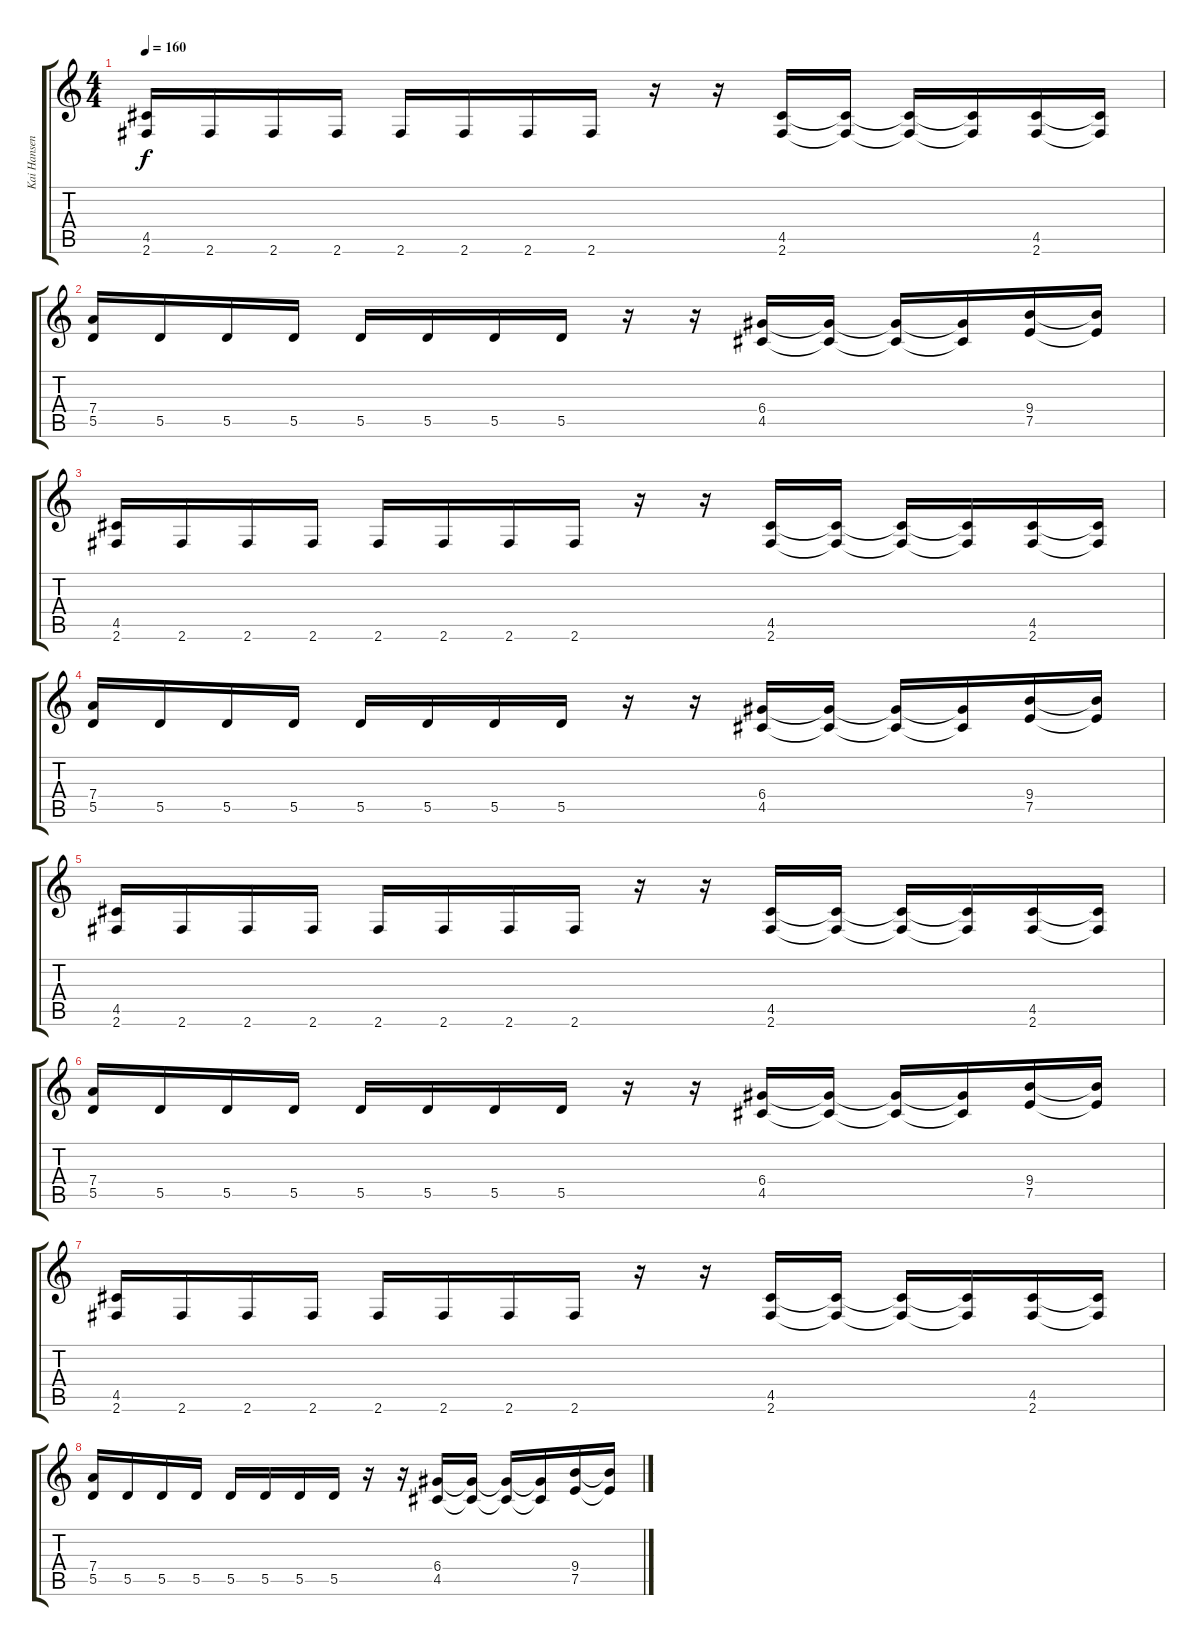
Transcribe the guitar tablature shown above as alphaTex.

\track ("Kai Hansen" "Kai Hansen") {instrument distortionguitar}
\staff {score tabs}
\tuning (E4 B3 G3 D3 A2 E2) {hide}
\ts (4 4)
\tempo 160
\clef g2
\ks c
(4.5 2.6).16{dy f} 2.6.16 2.6.16 2.6.16 2.6.16 2.6.16 2.6.16 2.6.16 r.16 r.16 (4.5 2.6).16 (4.5{t} 2.6{t}).16 (4.5{t} 2.6{t}).16 (4.5{t} 2.6{t}).16 (4.5 2.6).16 (4.5{t} 2.6{t}).16 |
(7.4 5.5).16 5.5.16 5.5.16 5.5.16 5.5.16 5.5.16 5.5.16 5.5.16 r.16 r.16 (6.4 4.5).16 (6.4{t} 4.5{t}).16 (6.4{t} 4.5{t}).16 (6.4{t} 4.5{t}).16 (9.4 7.5).16 (9.4{t} 7.5{t}).16 |
(4.5 2.6).16 2.6.16 2.6.16 2.6.16 2.6.16 2.6.16 2.6.16 2.6.16 r.16 r.16 (4.5 2.6).16 (4.5{t} 2.6{t}).16 (4.5{t} 2.6{t}).16 (4.5{t} 2.6{t}).16 (4.5 2.6).16 (4.5{t} 2.6{t}).16 |
(7.4 5.5).16 5.5.16 5.5.16 5.5.16 5.5.16 5.5.16 5.5.16 5.5.16 r.16 r.16 (6.4 4.5).16 (6.4{t} 4.5{t}).16 (6.4{t} 4.5{t}).16 (6.4{t} 4.5{t}).16 (9.4 7.5).16 (9.4{t} 7.5{t}).16 |
(4.5 2.6).16 2.6.16 2.6.16 2.6.16 2.6.16 2.6.16 2.6.16 2.6.16 r.16 r.16 (4.5 2.6).16 (4.5{t} 2.6{t}).16 (4.5{t} 2.6{t}).16 (4.5{t} 2.6{t}).16 (4.5 2.6).16 (4.5{t} 2.6{t}).16 |
(7.4 5.5).16 5.5.16 5.5.16 5.5.16 5.5.16 5.5.16 5.5.16 5.5.16 r.16 r.16 (6.4 4.5).16 (6.4{t} 4.5{t}).16 (6.4{t} 4.5{t}).16 (6.4{t} 4.5{t}).16 (9.4 7.5).16 (9.4{t} 7.5{t}).16 |
(4.5 2.6).16 2.6.16 2.6.16 2.6.16 2.6.16 2.6.16 2.6.16 2.6.16 r.16 r.16 (4.5 2.6).16 (4.5{t} 2.6{t}).16 (4.5{t} 2.6{t}).16 (4.5{t} 2.6{t}).16 (4.5 2.6).16 (4.5{t} 2.6{t}).16 |
(7.4 5.5).16 5.5.16 5.5.16 5.5.16 5.5.16 5.5.16 5.5.16 5.5.16 r.16 r.16 (6.4 4.5).16 (6.4{t} 4.5{t}).16 (6.4{t} 4.5{t}).16 (6.4{t} 4.5{t}).16 (9.4 7.5).16 (9.4{t} 7.5{t}).16
